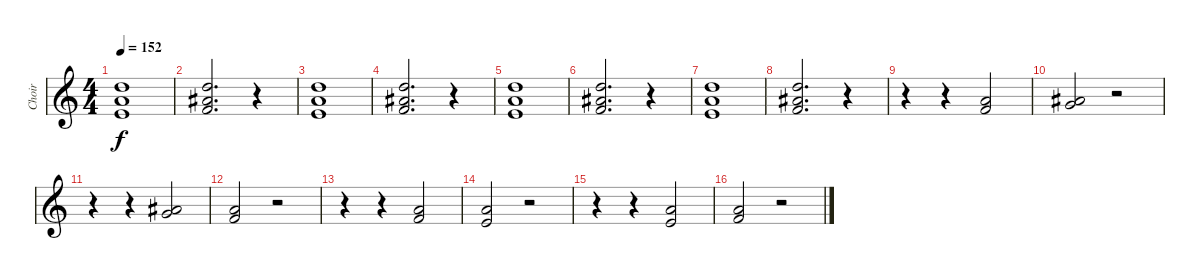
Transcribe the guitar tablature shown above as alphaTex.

\track ("Choir" "Choir") {instrument choiraahs}
\staff {score}
\tuning (E4 B3 G3 D3 A2 E2) {hide}
\ts (4 4)
\tempo 152
\clef g2
\ks c
(10.1 5.2 14.3).1{dy f} |
(10.1 6.2 15.3).2{d} r.4 |
(10.1 5.2 14.3).1 |
(10.1 6.2 15.3).2{d} r.4 |
(10.1 5.2 14.3).1 |
(10.1 6.2 15.3).2{d} r.4 |
(10.1 5.2 14.3).1 |
(10.1 6.2 15.3).2{d} r.4 |
r.4 r.4 (5.1 6.2).2 |
(6.1 8.2).2 r.2 |
r.4 r.4 (6.1 8.2).2 |
(5.1 6.2).2 r.2 |
r.4 r.4 (5.1 6.2).2 |
(5.1 5.2).2 r.2 |
r.4 r.4 (5.1 5.2).2 |
(5.1 6.2).2 r.2
